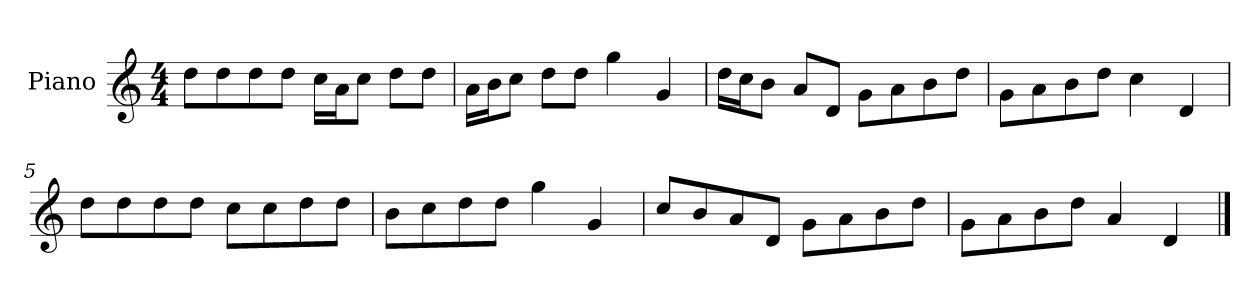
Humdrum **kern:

**kern
*part1
*staff1
*I"Piano
*I'P-no
*clefG2
*k[]
*M4/4
*MM90
=1
8dd\L
8dd\
8dd\
8dd\J
16cc\LL
16a\J
8cc\J
8dd\L
8dd\J
=2
16a\LL
16b\J
8cc\J
8dd\L
8dd\J
4gg\
4g/
=3
16dd\LL
16cc\J
8b\J
8a/L
8d/J
8g\L
8a\
8b\
8dd\J
=4
8g\L
8a\
8b\
8dd\J
4cc\
4d/
=5
8dd\L
8dd\
8dd\
8dd\J
8cc\L
8cc\
8dd\
8dd\J
!!LO:LB:g=z
=6
8b\L
8cc\
8dd\
8dd\J
4gg\
4g/
=7
8cc/L
8b/
8a/
8d/J
8g\L
8a\
8b\
8dd\J
=8
8g\L
8a\
8b\
8dd\J
4a/
4d/
==
*-
